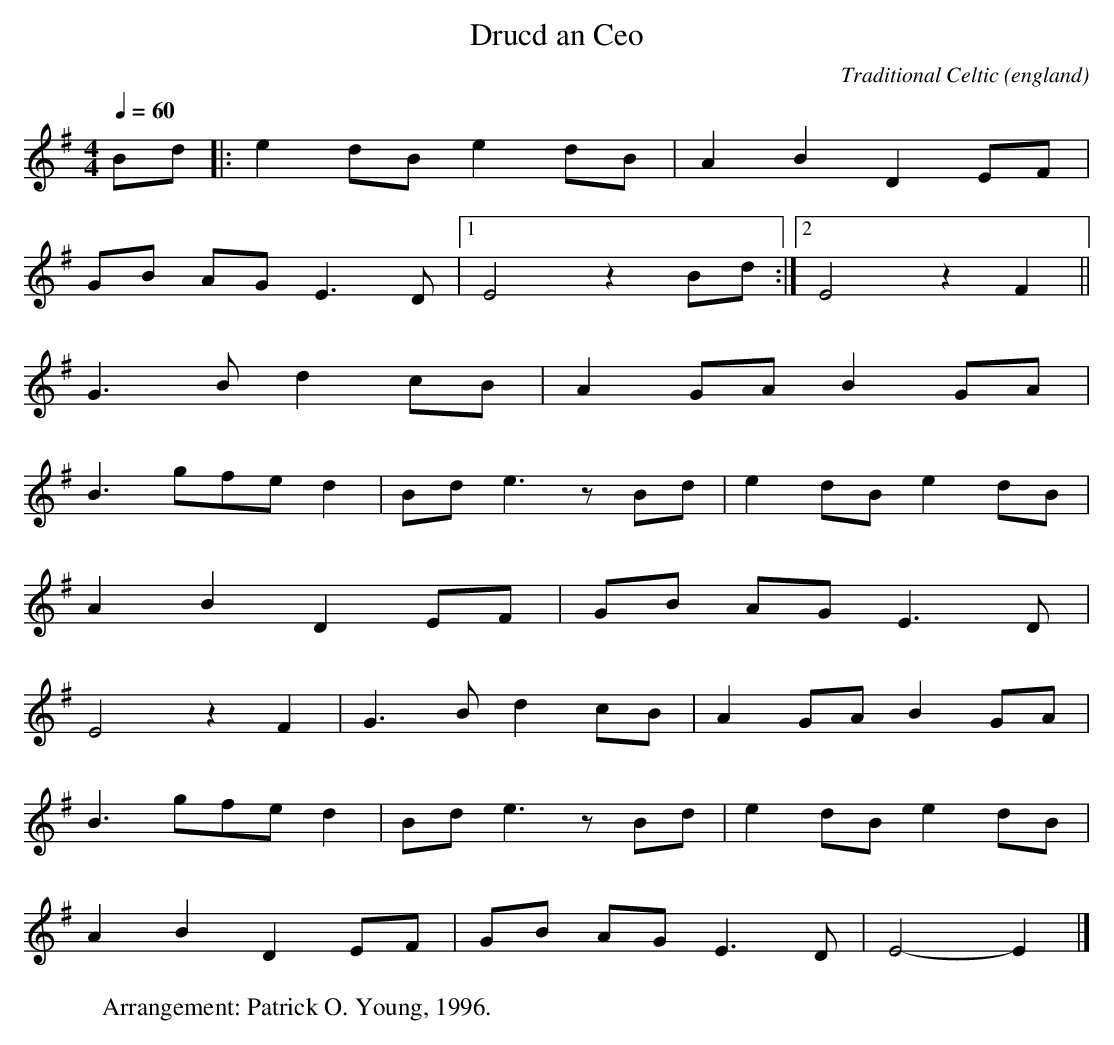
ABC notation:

X:1
T:Drucd an Ceo
O:england
M:4/4
L:1/4
Q:60
C:Traditional Celtic
K:G
B/2d/2 |: e d/2B/2 e d/2B/2 | A B D E/2F/2 |
G/2B/2 A/2G/2  E>  D |1 E2 z B/2d/2 :|2 E2 z F ||
G> B d c/2B/2 | A G/2A/2 B G/2A/2 |
B> gf/2e/2 d | B/2d/2  e> z B/2d/2 | e d/2B/2 e d/2B/2 |
A B D E/2F/2 | G/2B/2 A/2G/2 E> D |
E2 z F | G> B d c/2B/2 | A G/2A/2 B G/2A/2 |
B> gf/2e/2 d | B/2d/2 e>  z B/2d/2 | e d/2B/2 e d/2B/2 |
A B D E/2F/2 | G/2B/2 A/2G/2 E> D | E2-E |]
W:Arrangement: Patrick O. Young, 1996.
